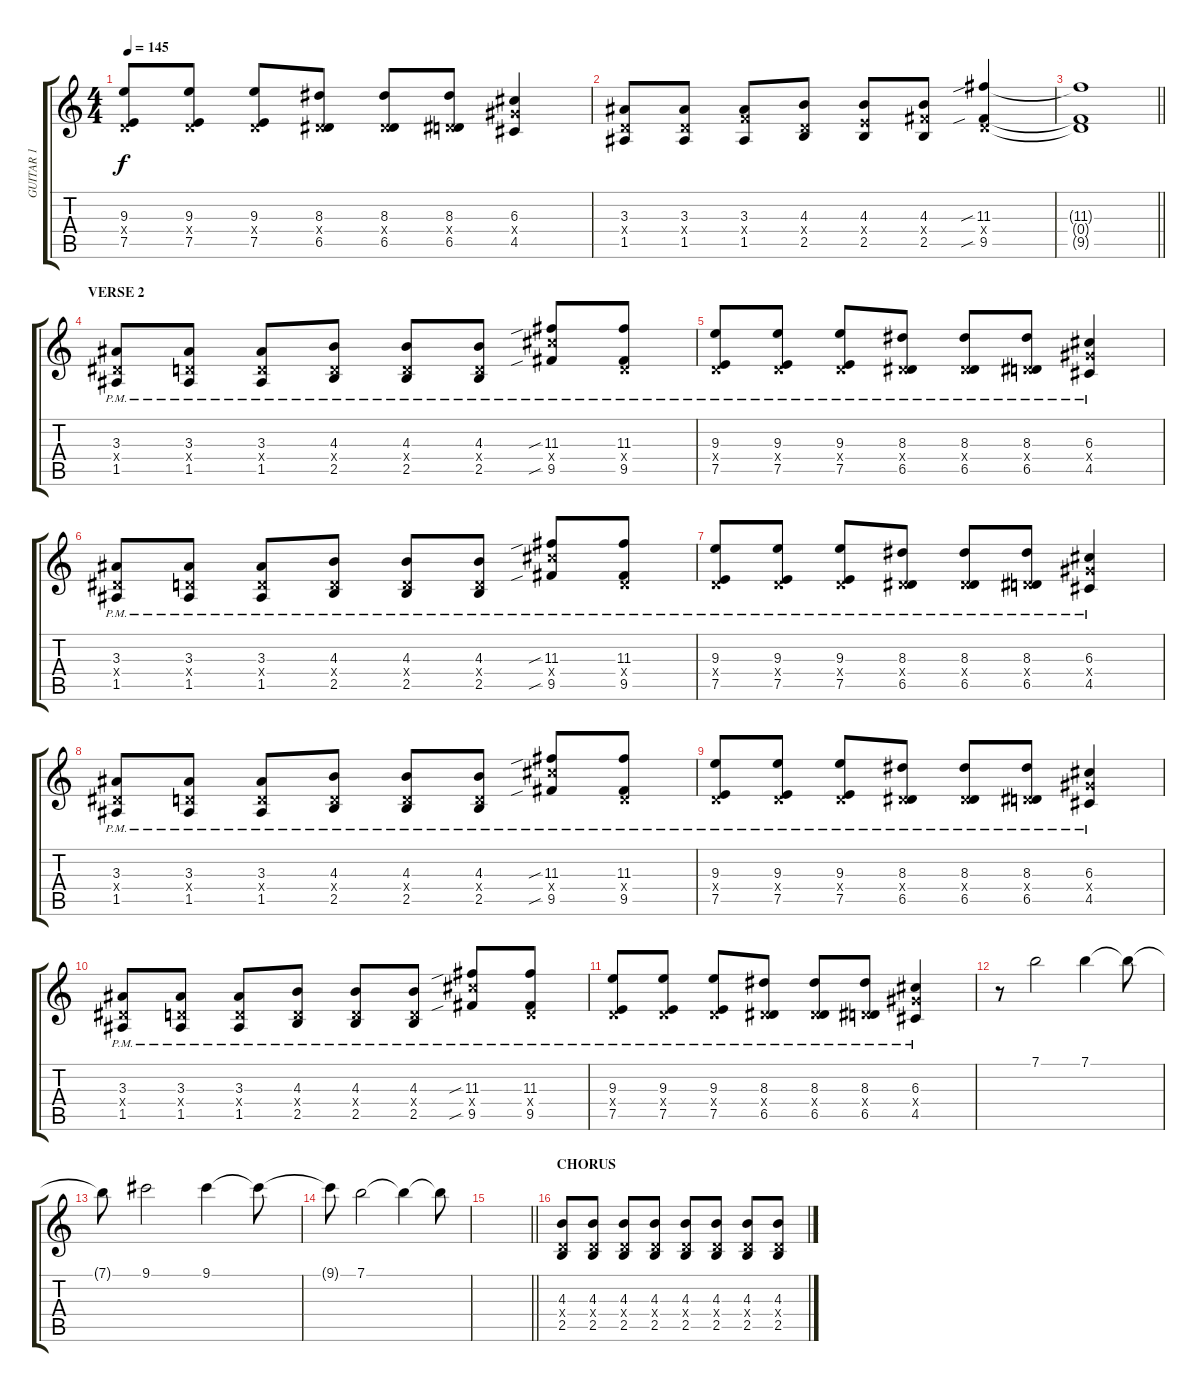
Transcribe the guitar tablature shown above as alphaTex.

\track ("GUITAR 1" "GUITAR 1") {instrument distortionguitar}
\staff {score tabs}
\tuning (E4 B3 G3 D3 A2 D2) {hide}
\ts (4 4)
\tempo 145
\clef g2
\ks c
(9.3 0.4{x} 7.5).8{dy f} (9.3 0.4{x} 7.5).8 (9.3 0.4{x} 7.5).8 (8.3 0.4{x} 6.5).8 (8.3 1.4{x} 6.5).8 (8.3 0.4{x} 6.5).8 (6.3 6.4{x} 4.5).4 |
(3.3 0.4{x} 1.5).8 (3.3 0.4{x} 1.5).8 (3.3 3.4{x} 1.5).8 (4.3 0.4{x} 2.5).8 (4.3 2.4{x} 2.5).8 (4.3 4.4{x} 2.5).8 (11.3{sib} 0.4{x} 9.5{sib}).4 |
\barLineRight lightlight
(11.3{t} 0.4{t} 9.5{t}).1 |
\section ("" "VERSE 2")
(3.3{pm} 1.4{x} 1.5{pm}).8{volume 10} (3.3{pm} 0.4{x} 1.5{pm}).8 (3.3{pm} 0.4{x} 1.5{pm}).8 (4.3{pm} 0.4{x} 2.5{pm}).8 (4.3{pm} 0.4{x} 2.5{pm}).8 (4.3{pm} 0.4{x} 2.5{pm}).8 (11.3{sib pm} 11.4{x} 9.5{sib pm}).8 (11.3{pm} 0.4{x} 9.5{pm}).8 |
(9.3{pm} 0.4{x} 7.5{pm}).8 (9.3{pm} 0.4{x} 7.5{pm}).8 (9.3{pm} 0.4{x} 7.5{pm}).8 (8.3{pm} 0.4{x} 6.5{pm}).8 (8.3{pm} 1.4{x} 6.5{pm}).8 (8.3{pm} 0.4{x} 6.5{pm}).8 (6.3{pm} 6.4{x} 4.5{pm}).4 |
(3.3{pm} 1.4{x} 1.5{pm}).8{volume 10} (3.3{pm} 0.4{x} 1.5{pm}).8 (3.3{pm} 0.4{x} 1.5{pm}).8 (4.3{pm} 0.4{x} 2.5{pm}).8 (4.3{pm} 0.4{x} 2.5{pm}).8 (4.3{pm} 0.4{x} 2.5{pm}).8 (11.3{sib pm} 11.4{x} 9.5{sib pm}).8 (11.3{pm} 0.4{x} 9.5{pm}).8 |
(9.3{pm} 0.4{x} 7.5{pm}).8 (9.3{pm} 0.4{x} 7.5{pm}).8 (9.3{pm} 0.4{x} 7.5{pm}).8 (8.3{pm} 0.4{x} 6.5{pm}).8 (8.3{pm} 1.4{x} 6.5{pm}).8 (8.3{pm} 0.4{x} 6.5{pm}).8 (6.3{pm} 6.4{x} 4.5{pm}).4 |
(3.3{pm} 1.4{x} 1.5{pm}).8{volume 10} (3.3{pm} 0.4{x} 1.5{pm}).8 (3.3{pm} 0.4{x} 1.5{pm}).8 (4.3{pm} 0.4{x} 2.5{pm}).8 (4.3{pm} 0.4{x} 2.5{pm}).8 (4.3{pm} 0.4{x} 2.5{pm}).8 (11.3{sib pm} 11.4{x} 9.5{sib pm}).8 (11.3{pm} 0.4{x} 9.5{pm}).8 |
(9.3{pm} 0.4{x} 7.5{pm}).8 (9.3{pm} 0.4{x} 7.5{pm}).8 (9.3{pm} 0.4{x} 7.5{pm}).8 (8.3{pm} 0.4{x} 6.5{pm}).8 (8.3{pm} 1.4{x} 6.5{pm}).8 (8.3{pm} 0.4{x} 6.5{pm}).8 (6.3{pm} 6.4{x} 4.5{pm}).4 |
(3.3{pm} 1.4{x} 1.5{pm}).8{volume 10} (3.3{pm} 0.4{x} 1.5{pm}).8 (3.3{pm} 0.4{x} 1.5{pm}).8 (4.3{pm} 0.4{x} 2.5{pm}).8 (4.3{pm} 0.4{x} 2.5{pm}).8 (4.3{pm} 0.4{x} 2.5{pm}).8 (11.3{sib pm} 11.4{x} 9.5{sib pm}).8 (11.3{pm} 0.4{x} 9.5{pm}).8 |
(9.3{pm} 0.4{x} 7.5{pm}).8 (9.3{pm} 0.4{x} 7.5{pm}).8 (9.3{pm} 0.4{x} 7.5{pm}).8 (8.3{pm} 0.4{x} 6.5{pm}).8 (8.3{pm} 1.4{x} 6.5{pm}).8 (8.3{pm} 0.4{x} 6.5{pm}).8 (6.3{pm} 6.4{x} 4.5{pm}).4 |
r.8 7.1.2 7.1.4 7.1{t}.8 |
7.1{t}.8 9.1.2 9.1.4 9.1{t}.8 |
9.1{t}.8 7.1.2 7.1{t}.4 7.1{t}.8 |
\barLineRight lightlight
|
\section ("" "CHORUS")
(4.3 0.4{x} 2.5).8 (4.3 0.4{x} 2.5).8 (4.3 0.4{x} 2.5).8 (4.3 0.4{x} 2.5).8 (4.3 0.4{x} 2.5).8 (4.3 0.4{x} 2.5).8 (4.3 0.4{x} 2.5).8 (4.3 0.4{x} 2.5).8
